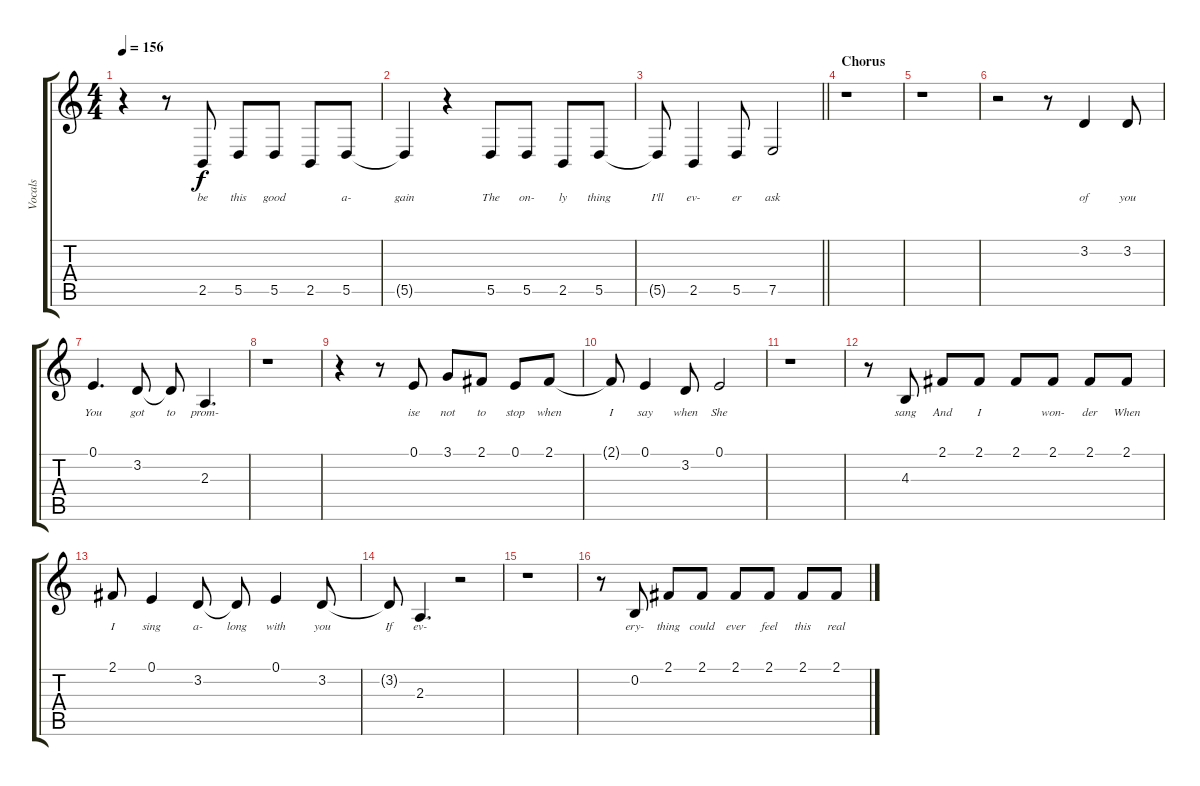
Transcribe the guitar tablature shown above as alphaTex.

\track ("Vocals" "Vocals") {instrument lead6voice}
\staff {score tabs}
\tuning (E4 B3 G3 D3 A2 E2) {hide}
\ts (4 4)
\tempo 156
\clef g2
\ks c
r.4{dy f} r.8 2.5.8{lyrics (0 "be") lyrics (1 "") lyrics (2 "") lyrics (3 "") lyrics (4 "")} 5.5.8{lyrics (0 "this") lyrics (1 "") lyrics (2 "") lyrics (3 "") lyrics (4 "")} 5.5.8{lyrics (0 "good") lyrics (1 "") lyrics (2 "") lyrics (3 "") lyrics (4 "")} 2.5.8{lyrics (0 "") lyrics (1 "") lyrics (2 "") lyrics (3 "") lyrics (4 "")} 5.5.8{lyrics (0 "a-") lyrics (1 "") lyrics (2 "") lyrics (3 "") lyrics (4 "")} |
5.5{t}.4{lyrics (0 "gain") lyrics (1 "") lyrics (2 "") lyrics (3 "") lyrics (4 "")} r.4 5.5.8{lyrics (0 "The") lyrics (1 "") lyrics (2 "") lyrics (3 "") lyrics (4 "")} 5.5.8{lyrics (0 "on-") lyrics (1 "") lyrics (2 "") lyrics (3 "") lyrics (4 "")} 2.5.8{lyrics (0 "ly") lyrics (1 "") lyrics (2 "") lyrics (3 "") lyrics (4 "")} 5.5.8{lyrics (0 "thing") lyrics (1 "") lyrics (2 "") lyrics (3 "") lyrics (4 "")} |
\barLineRight lightlight
5.5{t}.8{lyrics (0 "I'll") lyrics (1 "") lyrics (2 "") lyrics (3 "") lyrics (4 "")} 2.5.4{lyrics (0 "ev-") lyrics (1 "") lyrics (2 "") lyrics (3 "") lyrics (4 "")} 5.5.8{lyrics (0 "er") lyrics (1 "") lyrics (2 "") lyrics (3 "") lyrics (4 "")} 7.5.2{lyrics (0 "ask") lyrics (1 "") lyrics (2 "") lyrics (3 "") lyrics (4 "")} |
\section ("" "Chorus")
r.1 |
r.1 |
r.2 r.8 3.2.4{lyrics (0 "of") lyrics (1 "") lyrics (2 "") lyrics (3 "") lyrics (4 "")} 3.2.8{lyrics (0 "you") lyrics (1 "") lyrics (2 "") lyrics (3 "") lyrics (4 "")} |
0.1.4{d lyrics (0 "You") lyrics (1 "") lyrics (2 "") lyrics (3 "") lyrics (4 "")} 3.2.8{lyrics (0 "got") lyrics (1 "") lyrics (2 "") lyrics (3 "") lyrics (4 "")} 3.2{t}.8{lyrics (0 "to") lyrics (1 "") lyrics (2 "") lyrics (3 "") lyrics (4 "")} 2.3.4{d lyrics (0 "prom-") lyrics (1 "") lyrics (2 "") lyrics (3 "") lyrics (4 "")} |
r.1 |
r.4 r.8 0.1.8{lyrics (0 "ise") lyrics (1 "") lyrics (2 "") lyrics (3 "") lyrics (4 "")} 3.1.8{lyrics (0 "not") lyrics (1 "") lyrics (2 "") lyrics (3 "") lyrics (4 "")} 2.1.8{lyrics (0 "to") lyrics (1 "") lyrics (2 "") lyrics (3 "") lyrics (4 "")} 0.1.8{lyrics (0 "stop") lyrics (1 "") lyrics (2 "") lyrics (3 "") lyrics (4 "")} 2.1.8{lyrics (0 "when") lyrics (1 "") lyrics (2 "") lyrics (3 "") lyrics (4 "")} |
2.1{t}.8{lyrics (0 "I") lyrics (1 "") lyrics (2 "") lyrics (3 "") lyrics (4 "")} 0.1.4{lyrics (0 "say") lyrics (1 "") lyrics (2 "") lyrics (3 "") lyrics (4 "")} 3.2.8{lyrics (0 "when") lyrics (1 "") lyrics (2 "") lyrics (3 "") lyrics (4 "")} 0.1.2{lyrics (0 "She") lyrics (1 "") lyrics (2 "") lyrics (3 "") lyrics (4 "")} |
r.1 |
r.8 4.3.8{lyrics (0 "sang") lyrics (1 "") lyrics (2 "") lyrics (3 "") lyrics (4 "")} 2.1.8{lyrics (0 "And") lyrics (1 "") lyrics (2 "") lyrics (3 "") lyrics (4 "")} 2.1.8{lyrics (0 "I") lyrics (1 "") lyrics (2 "") lyrics (3 "") lyrics (4 "")} 2.1.8{lyrics (0 "") lyrics (1 "") lyrics (2 "") lyrics (3 "") lyrics (4 "")} 2.1.8{lyrics (0 "won-") lyrics (1 "") lyrics (2 "") lyrics (3 "") lyrics (4 "")} 2.1.8{lyrics (0 "der") lyrics (1 "") lyrics (2 "") lyrics (3 "") lyrics (4 "")} 2.1.8{lyrics (0 "When") lyrics (1 "") lyrics (2 "") lyrics (3 "") lyrics (4 "")} |
2.1.8{lyrics (0 "I") lyrics (1 "") lyrics (2 "") lyrics (3 "") lyrics (4 "")} 0.1.4{lyrics (0 "sing") lyrics (1 "") lyrics (2 "") lyrics (3 "") lyrics (4 "")} 3.2.8{lyrics (0 "a-") lyrics (1 "") lyrics (2 "") lyrics (3 "") lyrics (4 "")} 3.2{t}.8{lyrics (0 "long") lyrics (1 "") lyrics (2 "") lyrics (3 "") lyrics (4 "")} 0.1.4{lyrics (0 "with") lyrics (1 "") lyrics (2 "") lyrics (3 "") lyrics (4 "")} 3.2.8{lyrics (0 "you") lyrics (1 "") lyrics (2 "") lyrics (3 "") lyrics (4 "")} |
3.2{t}.8{lyrics (0 "If") lyrics (1 "") lyrics (2 "") lyrics (3 "") lyrics (4 "")} 2.3.4{d lyrics (0 "ev-") lyrics (1 "") lyrics (2 "") lyrics (3 "") lyrics (4 "")} r.2 |
r.1 |
r.8 0.2.8{lyrics (0 "ery-") lyrics (1 "") lyrics (2 "") lyrics (3 "") lyrics (4 "")} 2.1.8{lyrics (0 "thing") lyrics (1 "") lyrics (2 "") lyrics (3 "") lyrics (4 "")} 2.1.8{lyrics (0 "could") lyrics (1 "") lyrics (2 "") lyrics (3 "") lyrics (4 "")} 2.1.8{lyrics (0 "ever") lyrics (1 "") lyrics (2 "") lyrics (3 "") lyrics (4 "")} 2.1.8{lyrics (0 "feel") lyrics (1 "") lyrics (2 "") lyrics (3 "") lyrics (4 "")} 2.1.8{lyrics (0 "this") lyrics (1 "") lyrics (2 "") lyrics (3 "") lyrics (4 "")} 2.1.8{lyrics (0 "real") lyrics (1 "") lyrics (2 "") lyrics (3 "") lyrics (4 "")}
